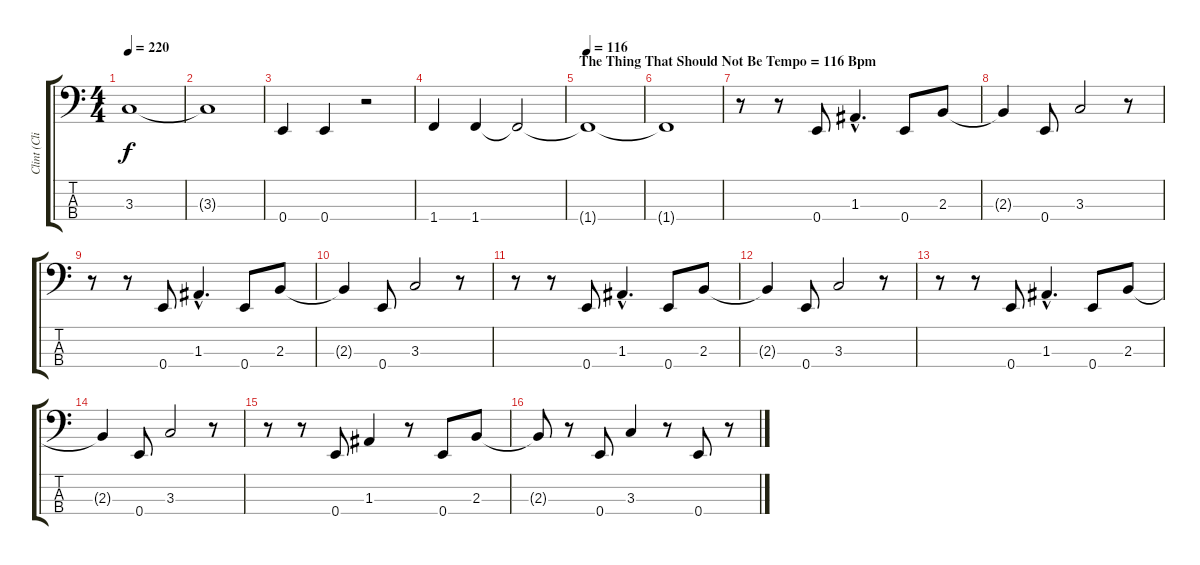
\track ("Clint (Cliffs Bass)" "Clint (Cli") {instrument electricbassfinger}
\staff {score tabs}
\tuning (G2 D2 A1 E1) {hide}
\ts (4 4)
\tempo 220
\clef f4
\ks c
3.3.1{dy f} |
3.3{t}.1 |
0.4.4 0.4.4 r.2 |
1.4.4 1.4.4 1.4{t}.2 |
\section ("" "The Thing That Should Not Be Tempo = 116 Bpm")
\tempo 116
1.4{t}.1 |
1.4{t}.1 |
r.8 r.8 0.4.8 1.3{hac}.4{d} 0.4.8 2.3.8 |
2.3{t}.4 0.4.8 3.3.2 r.8 |
r.8 r.8 0.4.8 1.3{hac}.4{d} 0.4.8 2.3.8 |
2.3{t}.4 0.4.8 3.3.2 r.8 |
r.8 r.8 0.4.8 1.3{hac}.4{d} 0.4.8 2.3.8 |
2.3{t}.4 0.4.8 3.3.2 r.8 |
r.8 r.8 0.4.8 1.3{hac}.4{d} 0.4.8 2.3.8 |
2.3{t}.4 0.4.8 3.3.2 r.8 |
r.8 r.8 0.4.8 1.3.4 r.8 0.4.8 2.3.8 |
2.3{t}.8 r.8 0.4.8 3.3.4 r.8 0.4.8 r.8
